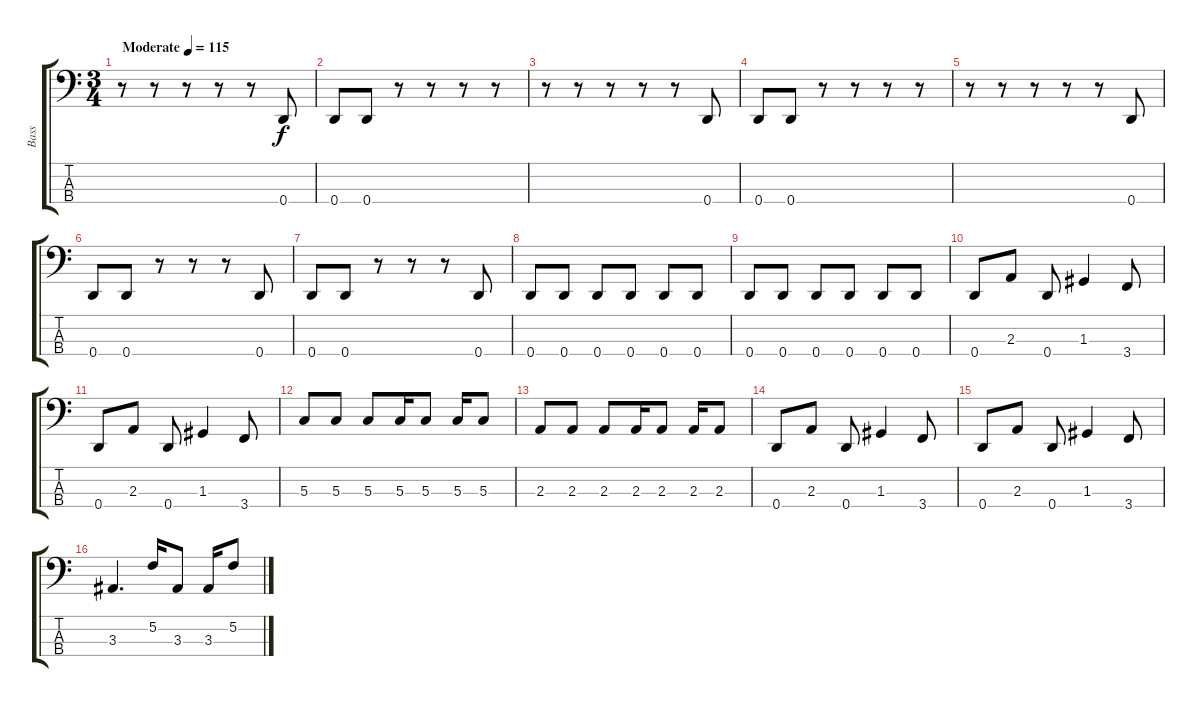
\track ("Bass" "Bass") {instrument electricbassfinger}
\staff {score tabs}
\tuning (F2 C2 G1 D1) {hide}
\ts (3 4)
\tempo (115 "Moderate")
\clef f4
\ks c
r.8{dy f instrument electricbassfinger} r.8 r.8 r.8 r.8 0.4.8 |
0.4.8 0.4.8 r.8 r.8 r.8 r.8 |
r.8 r.8 r.8 r.8 r.8 0.4.8 |
0.4.8 0.4.8 r.8 r.8 r.8 r.8 |
r.8 r.8 r.8 r.8 r.8 0.4.8 |
0.4.8 0.4.8 r.8 r.8 r.8 0.4.8 |
0.4.8 0.4.8 r.8 r.8 r.8 0.4.8 |
0.4.8 0.4.8 0.4.8 0.4.8 0.4.8 0.4.8 |
0.4.8 0.4.8 0.4.8 0.4.8 0.4.8 0.4.8 |
0.4.8 2.3.8 0.4.8 1.3.4 3.4.8 |
0.4.8 2.3.8 0.4.8 1.3.4 3.4.8 |
5.3.8 5.3.8 5.3.8 5.3.16 5.3.8 5.3.16 5.3.8 |
2.3.8 2.3.8 2.3.8 2.3.16 2.3.8 2.3.16 2.3.8 |
0.4.8 2.3.8 0.4.8 1.3.4 3.4.8 |
0.4.8 2.3.8 0.4.8 1.3.4 3.4.8 |
3.3.4{d} 5.2.16 3.3.8 3.3.16 5.2.8
